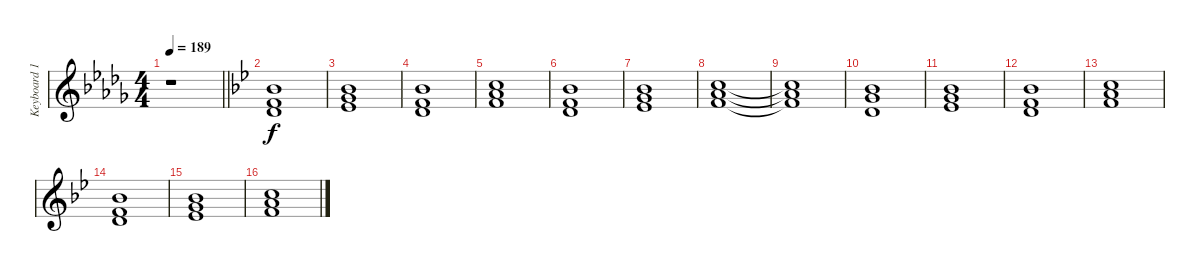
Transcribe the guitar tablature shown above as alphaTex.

\track ("Keyboard 1" "Keyboard 1") {instrument drawbarorgan}
\staff {score}
\tuning (E4 B3 G3 D3 A2 E2) {hide}
\ts (4 4)
\tempo 189
\clef g2
\barLineRight lightlight
\ks db
r.1{dy f} |
\ks bb
(11.2 10.3 12.4).1 |
(11.2 12.3 13.4).1 |
(11.2 10.3 12.4).1 |
(13.2 14.3 15.4).1 |
(11.2 10.3 12.4).1 |
(11.2 12.3 13.4).1 |
(13.2 14.3 15.4).1 |
(13.2{t} 14.3{t} 15.4{t}).1 |
(11.2 12.3 12.4).1 |
(11.2 12.3 13.4).1 |
(11.2 10.3 12.4).1 |
(13.2 14.3 15.4).1 |
(11.2 10.3 12.4).1 |
(11.2 12.3 13.4).1 |
(13.2 14.3 15.4).1
